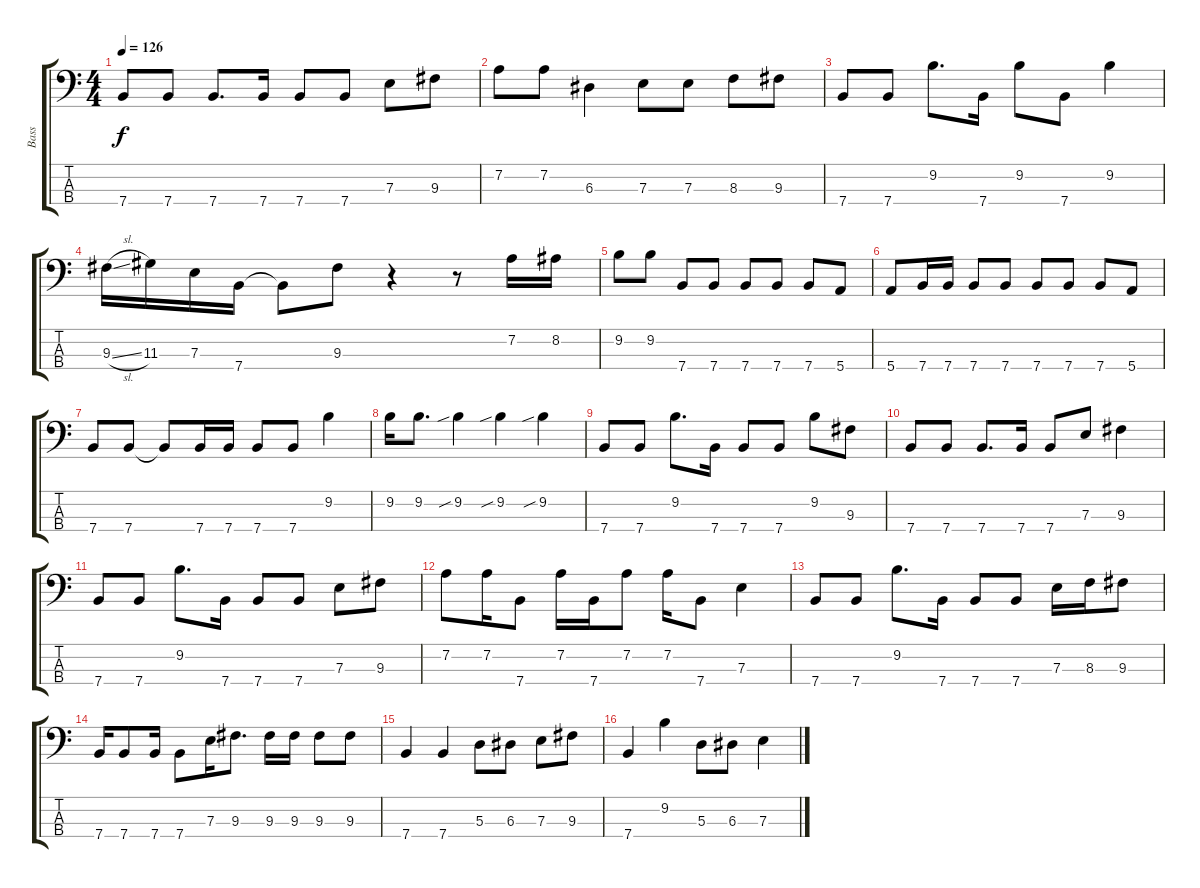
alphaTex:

\track ("Bass" "Bass") {instrument electricbassfinger}
\staff {score tabs}
\tuning (G2 D2 A1 E1) {hide}
\ts (4 4)
\tempo 126
\clef f4
\ks c
7.4.8{dy f} 7.4.8 7.4.8{d} 7.4.16 7.4.8 7.4.8 7.3.8 9.3.8 |
7.2.8 7.2.8 6.3.4 7.3.8 7.3.8 8.3.8 9.3.8 |
7.4.8 7.4.8 9.2.8{d} 7.4.16 9.2.8 7.4.8 9.2.4 |
9.3{sl}.16 11.3.16 7.3.16 7.4.16 7.4{t}.8 9.3.8 r.4 r.8 7.2.16 8.2.16 |
9.2.8 9.2.8 7.4.8 7.4.8 7.4.8 7.4.8 7.4.8 5.4.8 |
5.4.8 7.4.16 7.4.16 7.4.8 7.4.8 7.4.8 7.4.8 7.4.8 5.4.8 |
7.4.8 7.4.8 7.4{t}.8 7.4.16 7.4.16 7.4.8 7.4.8 9.2.4 |
9.2.16 9.2.8{d} 9.2{sib}.4 9.2{sib}.4 9.2{sib}.4 |
7.4.8 7.4.8 9.2.8{d} 7.4.16 7.4.8 7.4.8 9.2.8 9.3.8 |
7.4.8 7.4.8 7.4.8{d} 7.4.16 7.4.8 7.3.8 9.3.4 |
7.4.8 7.4.8 9.2.8{d} 7.4.16 7.4.8 7.4.8 7.3.8 9.3.8 |
7.2.8 7.2.16 7.4.8 7.2.16 7.4.16 7.2.8 7.2.16 7.4.8 7.3.4 |
7.4.8 7.4.8 9.2.8{d} 7.4.16 7.4.8 7.4.8 7.3.16 8.3.16 9.3.8 |
7.4.16 7.4.8 7.4.16 7.4.8 7.3.16 9.3.8{d} 9.3.16 9.3.16 9.3.8 9.3.8 |
7.4.4 7.4.4 5.3.8 6.3.8 7.3.8 9.3.8 |
7.4.4 9.2.4 5.3.8 6.3.8 7.3.4
